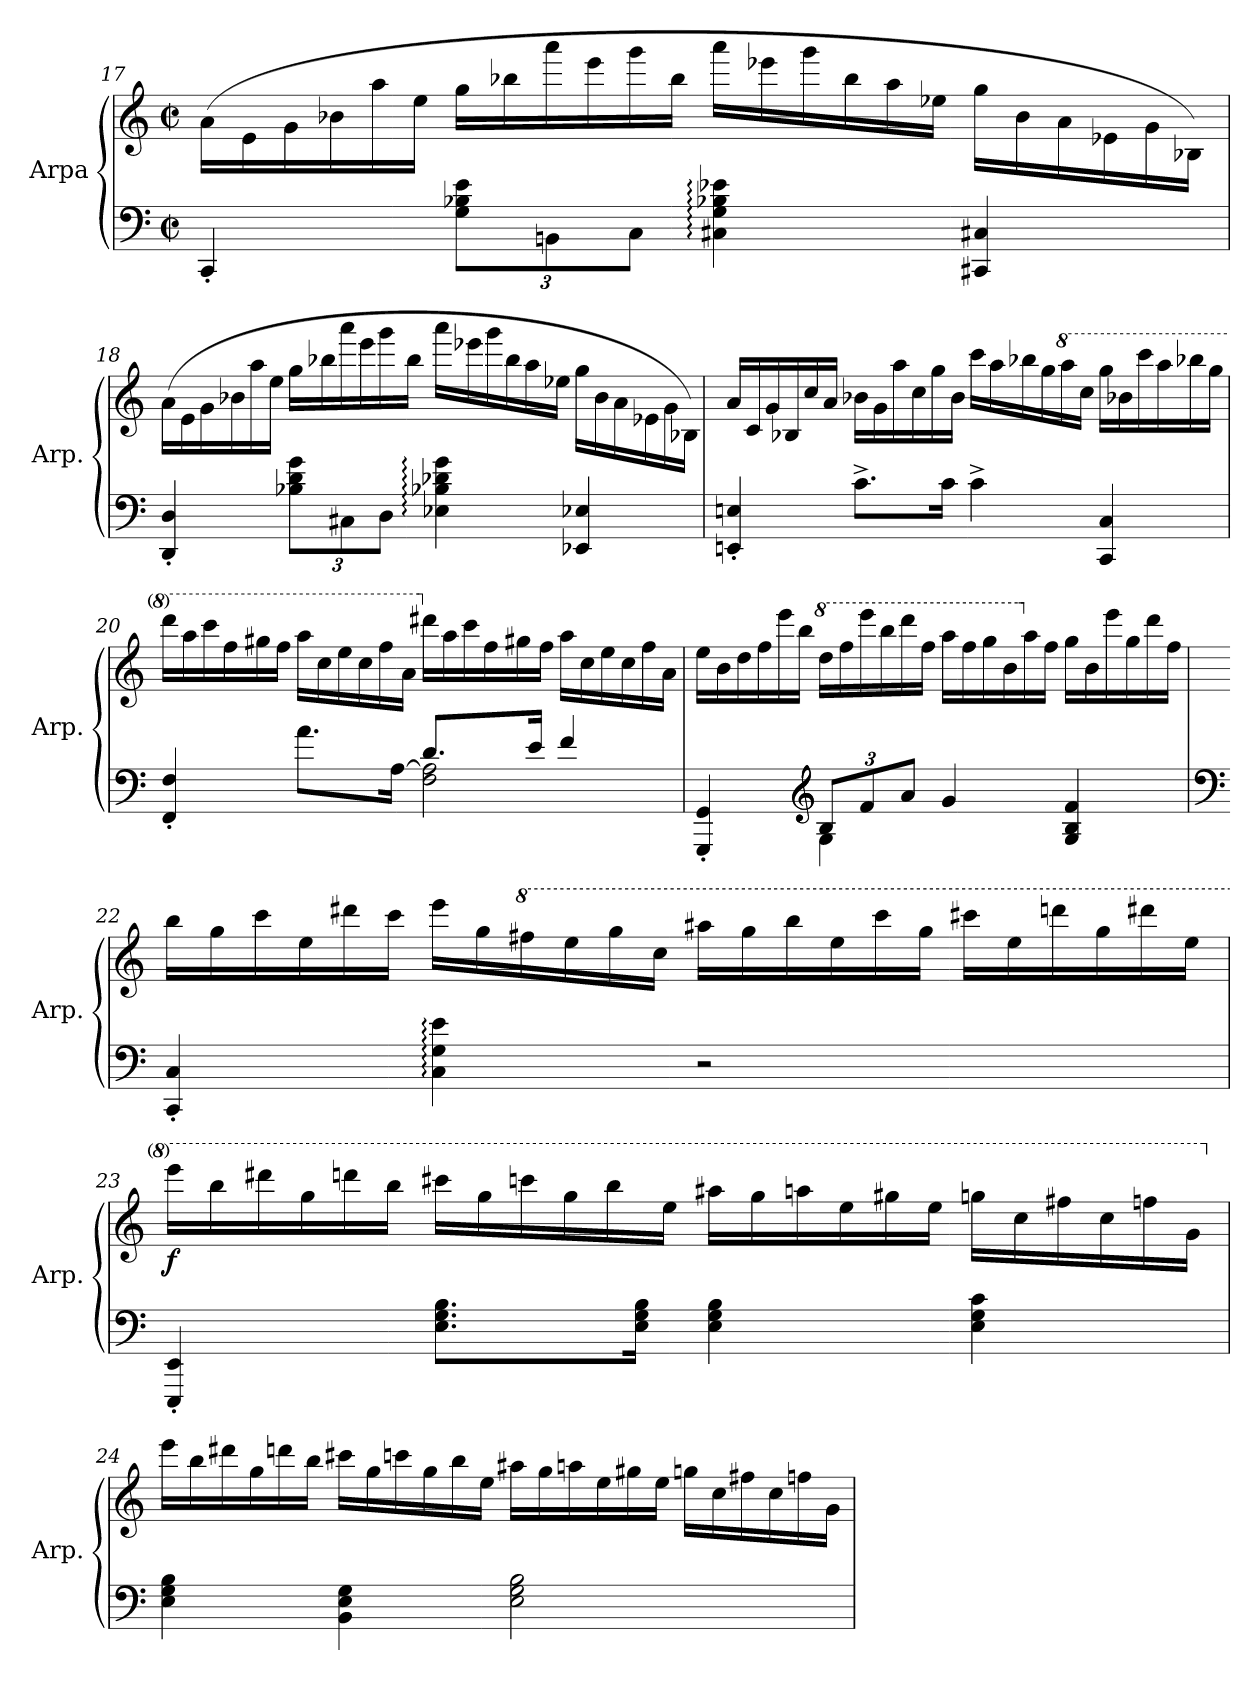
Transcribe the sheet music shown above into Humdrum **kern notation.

**kern	**kern	**dynam
*part1	*part1	*part1
*staff2	*staff1	*staff1/2
*I"Arpa	*	*
*I'Arp.	*	*
!!LO:LB:g=z
*clefF4	*clefG2	*
*k[]	*k[]	*
*M4/4	*M4/4	*
*met(c|)	*met(c|)	*
*	*Xtuplet	*
=17	=17	=17
4CC'/	(>24a\LL	.
.	24e\	.
.	24g\	.
.	24b-X\	.
.	24aa\	.
.	24ee\JJ	.
*Xbrackettup	*	*
12G\ 12B-X\ 12e\L	24gg\LL	.
.	24bb-X\	.
12BBn\	24aaa\	.
.	24eee\	.
12C\J	24ggg\	.
.	24bb-\JJ	.
4C#X\: 4G\: 4B-X\: 4e-X\:	24aaa\LL	.
.	24eee-X\	.
.	24ggg\	.
.	24bb-\	.
.	24aa\	.
.	24ee-X\JJ	.
4CC#X/ 4C#X/	24gg\LL	.
.	24b-\	.
.	24a\	.
.	24e-X\	.
.	24g\	.
.	24B-X\JJ)	.
!!LO:LB:g=z
=18	=18	=18
4DD/' 4D/'	(>24a\LL	.
.	24e\	.
.	24g\	.
.	24b-X\	.
.	24aa\	.
.	24ee\JJ	.
12B-X\ 12d\ 12g\L	24gg\LL	.
.	24bb-X\	.
12C#X\	24aaa\	.
.	24eee\	.
12D\J	24ggg\	.
.	24bb-\JJ	.
4E-X\: 4B-X\: 4d-X\: 4g\:	24aaa\LL	.
.	24eee-X\	.
.	24ggg\	.
.	24bb-\	.
.	24aa\	.
.	24ee-X\JJ	.
4EE-X/ 4E-X/	24gg\LL	.
.	24b-\	.
.	24a\	.
.	24e-X\	.
.	24g\	.
.	24B-X\JJ)	.
!!LO:PB:g=z
=19	=19	=19
4EEn/' 4En/'	24a/LL	.
.	24c/	.
.	24g/	.
.	24B-X/	.
.	24cc/	.
.	24a/JJ	.
8.c^\L	24b-X\LL	.
.	24g\	.
.	24aa\	.
.	24cc\	.
.	24gg\	.
16c\Jk	.	.
.	24b-\JJ	.
4c^\	24ccc\LL	.
.	24aa\	.
.	24bb-X\	.
.	24gg\	.
*	*8va	*
.	24aaa\	.
.	24ccc\JJ	.
4CC/ 4C/	24ggg\LL	.
.	24bb-X\	.
.	24cccc\	.
.	24aaa\	.
.	24bbb-X\	.
.	24ggg\JJ	.
!!LO:LB:g=z
=20	=20	=20
*^	*	*
4FF/' 4F/'	2ryy	24dddd\LL	.
.	.	24aaa\	.
.	.	24cccc\	.
.	.	24fff\	.
.	.	24ggg#X\	.
.	.	24fff\JJ	.
8.a\L	.	24aaa\LL	.
.	.	24ccc\	.
.	.	24eee\	.
.	.	24ccc\	.
.	.	24fff\	.
[16A\Jk	.	.	.
.	.	24aa\JJ	.
*	*	*X8va	*
2F\ 2A\]	8.d/L	24ddd#X\LL	.
.	.	24aa\	.
.	.	24ccc\	.
.	.	24ff\	.
.	.	24gg#X\	.
.	16e/Jk	.	.
.	.	24ff\JJ	.
.	4f/	24aa\LL	.
.	.	24cc\	.
.	.	24ee\	.
.	.	24cc\	.
.	.	24ff\	.
.	.	24a\JJ	.
=21	=21	=21	=21
4GGG/' 4GG/'	4ryy	24ee\LL	.
.	.	24b\	.
.	.	24dd\	.
.	.	24ff\	.
.	.	24eee\	.
.	.	24bb\JJ	.
*clefG2	*	*	*
*	*	*8va	*
12B/L	4G\	24ddd\LL	.
.	.	24fff\	.
12f/	.	24eeee\	.
.	.	24bbb\	.
12a/J	.	24dddd\	.
.	.	24fff\JJ	.
4g/	2ryy	24aaa\LL	.
.	.	24fff\	.
.	.	24ggg\	.
.	.	24bb\	.
*	*	*X8va	*
.	.	24aa\	.
.	.	24ff\JJ	.
4G/ 4B/ 4f/	.	24gg\LL	.
.	.	24b\	.
.	.	24eee\	.
.	.	24gg\	.
.	.	24ddd\	.
.	.	24ff\JJ	.
*v	*v	*	*
!!LO:LB:g=z
=22	=22	=22
*clefF4	*	*
4CC/' 4C/'	24bb\LL	.
.	24gg\	.
.	24ccc\	.
.	24ee\	.
.	24ddd#X\	.
.	24ccc\JJ	.
4C\: 4G\: 4e\:	24eee\LL	.
.	24gg\	.
*	*8va	*
.	24fff#X\	.
.	24eee\	.
.	24ggg\	.
.	24ccc\JJ	.
2r	24aaa#X\LL	.
.	24ggg\	.
.	24bbb\	.
.	24eee\	.
.	24cccc\	.
.	24ggg\JJ	.
.	24cccc#X\LL	.
.	24eee\	.
.	24ddddn\	.
.	24ggg\	.
.	24dddd#X\	.
.	24eee\JJ	.
!!LO:LB:g=z
=23	=23	=23
!	!	!LO:DY:b
4EEE/' 4EE/'	24eeee\LL	f
.	24bbb\	.
.	24dddd#X\	.
.	24ggg\	.
.	24ddddn\	.
.	24bbb\JJ	.
8.E\ 8.G\ 8.B\L	24cccc#X\LL	.
.	24ggg\	.
.	24ccccn\	.
.	24ggg\	.
.	24bbb\	.
16E\ 16G\ 16B\Jk	.	.
.	24eee\JJ	.
4E\ 4G\ 4B\	24aaa#X\LL	.
.	24ggg\	.
.	24aaan\	.
.	24eee\	.
.	24ggg#X\	.
.	24eee\JJ	.
4E\ 4G\ 4c\	24gggn\LL	.
.	24ccc\	.
.	24fff#X\	.
.	24ccc\	.
.	24fffn\	.
.	24gg\JJ	.
!!LO:PB:g=z
=24	=24	=24
*	*X8va	*
4E\ 4G\ 4B\	24eee\LL	.
.	24bb\	.
.	24ddd#X\	.
.	24gg\	.
.	24dddn\	.
.	24bb\JJ	.
4BB\ 4E\ 4G\	24ccc#X\LL	.
.	24gg\	.
.	24cccn\	.
.	24gg\	.
.	24bb\	.
.	24ee\JJ	.
2E\ 2G\ 2B\	24aa#X\LL	.
.	24gg\	.
.	24aan\	.
.	24ee\	.
.	24gg#X\	.
.	24ee\JJ	.
.	24ggn\LL	.
.	24cc\	.
.	24ff#X\	.
.	24cc\	.
.	24ffn\	.
.	24g\JJ	.
=	=	=
*-	*-	*-
